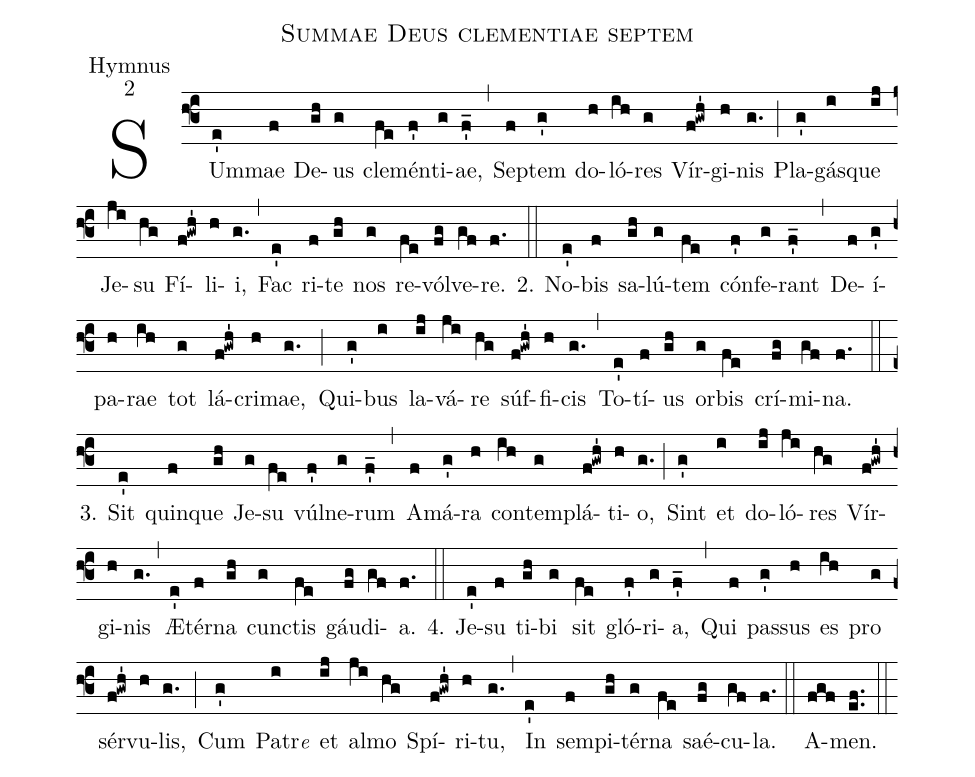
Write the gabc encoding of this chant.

name:Summae Deus clementiae septem;
office-part:Hymnus;
mode:2;
%%
(f3) SUm(e')mae(f) De(gh)us(g) cle(fe)mén(f')ti(g)ae,(f'_) (,) Se(f)ptem(g') do(h)ló(ih)res(g) Vír(f!gwh')gi(h)nis(g.) (;) Pla(g')gás(i)que(ij) Je(ji)su(hg) Fí(f!gwh')li(h)i,(g.) (,) Fac(e') ri(f)te(gh) nos(g) re(fe)vól(fg)ve(gf)re.(f.) (::)
2. No(e')bis(f) sa(gh)lú(g)tem(fe) cón(f')fe(g)rant(f'_) (,) De(f)í(g')pa(h)rae(ih) tot(g) lá(f!gwh')cri(h)mae,(g.) (;) Qui(g')bus(i) la(ij)vá(ji)re(hg) súf(f!gwh')fi(h)cis(g.) (,) To(e')tí(f)us(gh) or(g)bis(fe) crí(fg)mi(gf)na.(f.) (::)
3. Sit(e') quin(f)que(gh) Je(g)su(fe) vúl(f')ne(g)rum(f'_) (,) A(f)má(g')ra(h) con(ih)tem(g)plá(f!gwh')ti(h)o,(g.) (;) Sint(g') et(i) do(ij)ló(ji)res(hg) Vír(f!gwh')gi(h)nis(g.) (,) Æ(e')tér(f)na(gh) cun(g)ctis(fe) gáu(fg)di(gf)a.(f.)  (::)
4. Je(e')su(f) ti(gh)bi(g) sit(fe) gló(f')ri(g)a,(f'_) (,) Qui(f) pas(g')sus(h) es(ih) pro(g) sér(f!gwh')vu(h)lis,(g.) (;) Cum(g') Patr<e>e</e>(i) et(ij) al(ji)mo(hg) Spí(f!gwh')ri(h)tu,(g.) (,) In(e') sem(f)pi(gh)tér(g)na(fe) saé(fg)cu(gf)la.(f.) (::)
A(fgf)men.(ef..) (::)
